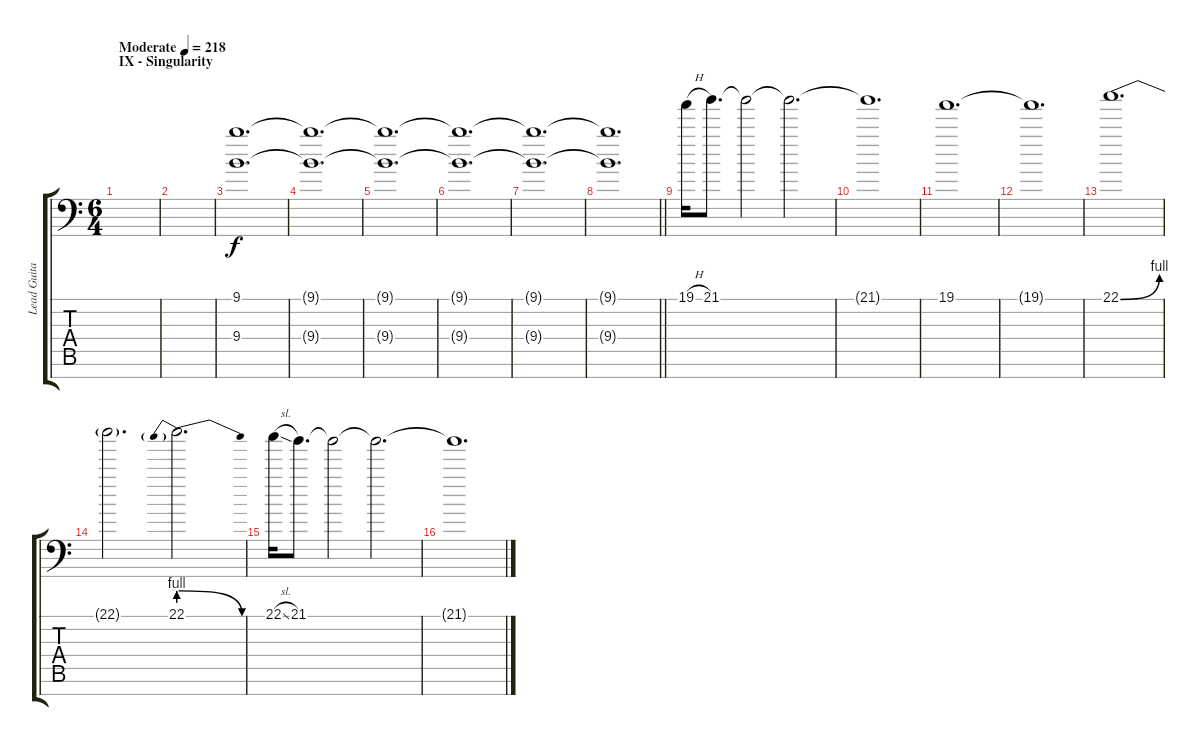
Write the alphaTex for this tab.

\track ("Lead Guitar #1" "Lead Guita") {instrument distortionguitar}
\staff {score tabs}
\tuning (D4 A3 E3 D3 A2 E2 A1) {hide}
\ts (6 4)
\section ("" "IX - Singularity")
\tempo (218 "Moderate")
\clef f4
\ks c
|
|
(9.1 9.4).1{d volume 4} |
(9.1{t} 9.4{t}).1{d} |
(9.1{t} 9.4{t}).1{d volume 8} |
(9.1{t} 9.4{t}).1{d} |
(9.1{t} 9.4{t}).1{d volume 13} |
\barLineRight lightlight
(9.1{t} 9.4{t}).1{d} |
\section ("" "")
19.1{h}.16 21.1.8{d} 21.1{t}.2 21.1{t}.2{d} |
21.1{t}.1{d} |
19.1.1{d} |
19.1{t}.1{d} |
22.1{be (bend 0 0 60 4)}.1{d} |
22.1{t}.2{d} 22.1{be (prebendrelease 0 4 60 0)}.2{d} |
22.1{sl}.16 21.1.8{d} 21.1{t}.2 21.1{t}.2{d} |
21.1{t}.1{d}
